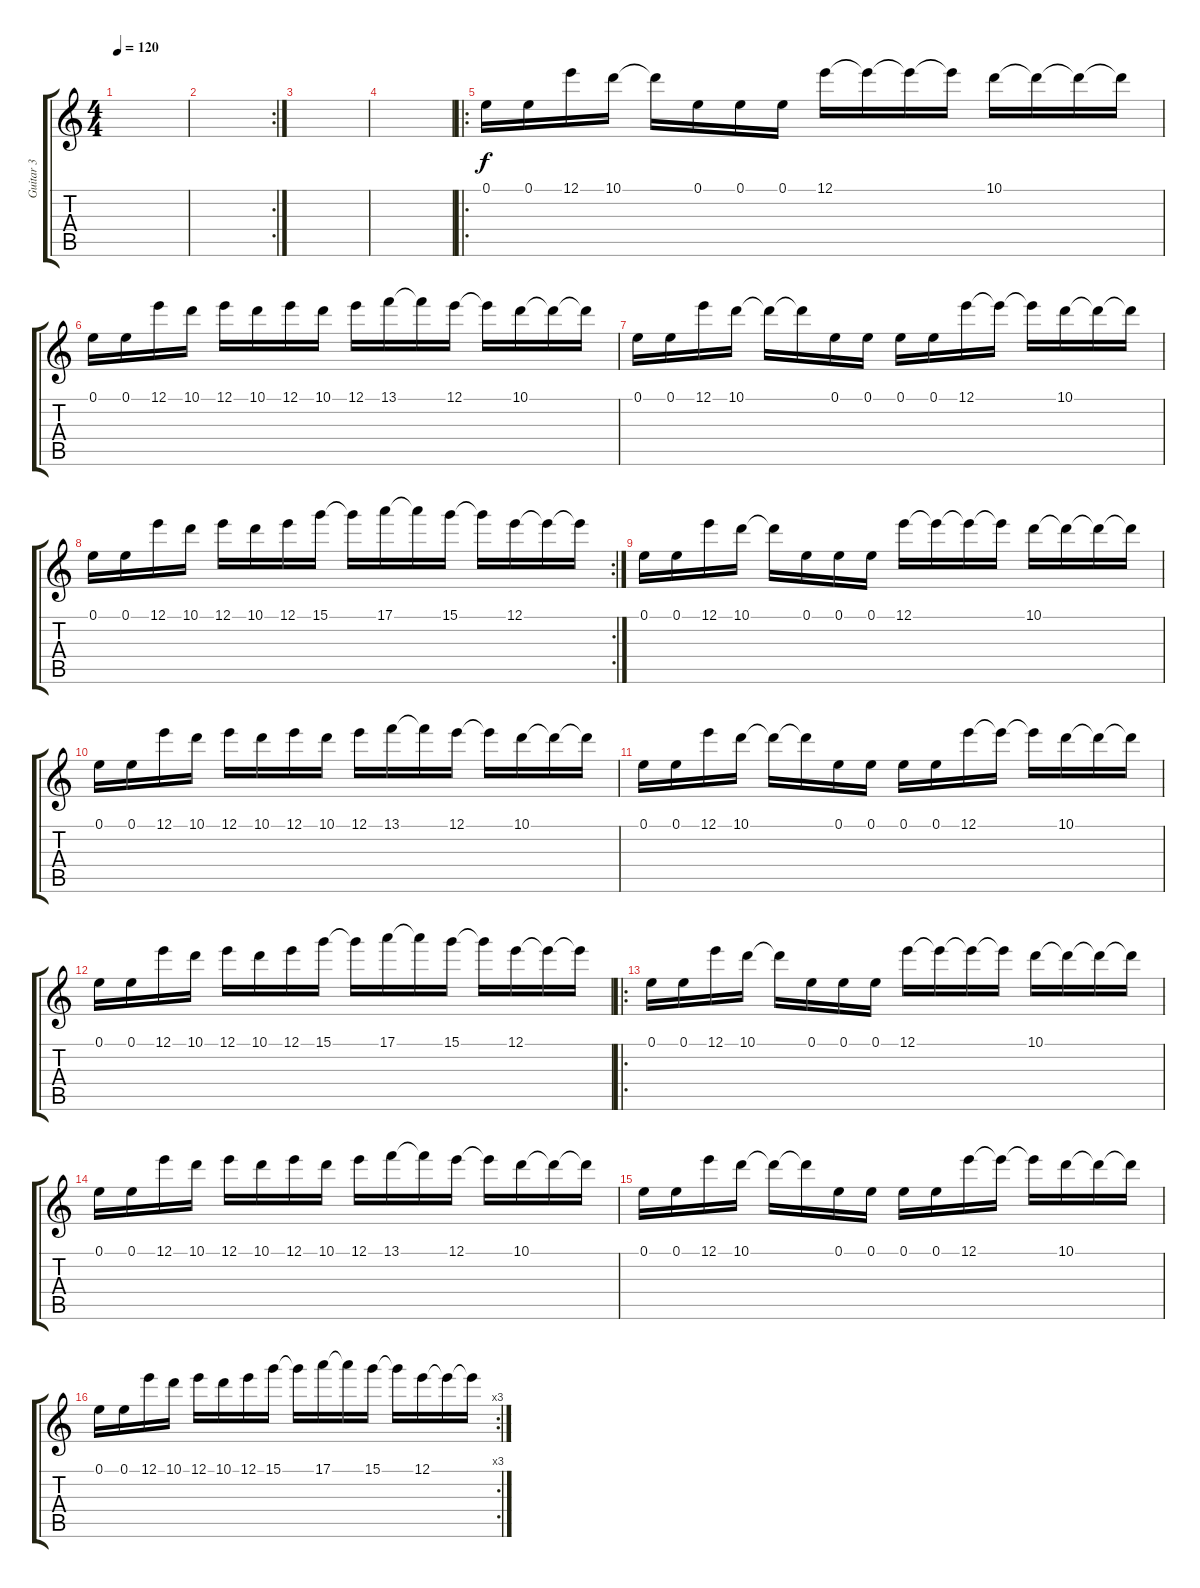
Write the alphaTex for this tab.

\track ("Guitar 3" "Guitar 3") {instrument distortionguitar}
\staff {score tabs}
\tuning (E4 B3 G3 D3 A2 E2) {hide}
\ts (4 4)
\tempo 120
\clef g2
\ks c
|
\rc 2
|
|
|
\ro
0.1.16{instrument electricguitarjazz} 0.1.16 12.1.16 10.1.16 10.1{t}.16 0.1.16 0.1.16 0.1.16 12.1.16 12.1{t}.16 12.1{t}.16 12.1{t}.16 10.1.16 10.1{t}.16 10.1{t}.16 10.1{t}.16 |
0.1.16{volume 13 instrument electricguitarjazz} 0.1.16 12.1.16 10.1.16 12.1.16 10.1.16 12.1.16 10.1.16 12.1.16 13.1.16 13.1{t}.16 12.1.16 12.1{t}.16 10.1.16 10.1{t}.16 10.1{t}.16 |
0.1.16{instrument electricguitarjazz} 0.1.16 12.1.16 10.1.16 10.1{t}.16 10.1{t}.16 0.1.16 0.1.16 0.1.16 0.1.16 12.1.16 12.1{t}.16 12.1{t}.16 10.1.16 10.1{t}.16 10.1{t}.16 |
\rc 2
0.1.16{volume 13 instrument electricguitarjazz} 0.1.16 12.1.16 10.1.16 12.1.16 10.1.16 12.1.16 15.1.16 15.1{t}.16 17.1.16 17.1{t}.16 15.1.16 15.1{t}.16 12.1.16 12.1{t}.16 12.1{t}.16 |
0.1.16{instrument electricguitarjazz} 0.1.16 12.1.16 10.1.16 10.1{t}.16 0.1.16 0.1.16 0.1.16 12.1.16 12.1{t}.16 12.1{t}.16 12.1{t}.16 10.1.16 10.1{t}.16 10.1{t}.16 10.1{t}.16 |
0.1.16{volume 13 instrument electricguitarjazz} 0.1.16 12.1.16 10.1.16 12.1.16 10.1.16 12.1.16 10.1.16 12.1.16 13.1.16 13.1{t}.16 12.1.16 12.1{t}.16 10.1.16 10.1{t}.16 10.1{t}.16 |
0.1.16{instrument electricguitarjazz} 0.1.16 12.1.16 10.1.16 10.1{t}.16 10.1{t}.16 0.1.16 0.1.16 0.1.16 0.1.16 12.1.16 12.1{t}.16 12.1{t}.16 10.1.16 10.1{t}.16 10.1{t}.16 |
0.1.16{volume 13 instrument electricguitarjazz} 0.1.16 12.1.16 10.1.16 12.1.16 10.1.16 12.1.16 15.1.16 15.1{t}.16 17.1.16 17.1{t}.16 15.1.16 15.1{t}.16 12.1.16 12.1{t}.16 12.1{t}.16 |
\ro
0.1.16{instrument electricguitarjazz} 0.1.16 12.1.16 10.1.16 10.1{t}.16 0.1.16 0.1.16 0.1.16 12.1.16 12.1{t}.16 12.1{t}.16 12.1{t}.16 10.1.16 10.1{t}.16 10.1{t}.16 10.1{t}.16 |
0.1.16{volume 13 instrument electricguitarjazz} 0.1.16 12.1.16 10.1.16 12.1.16 10.1.16 12.1.16 10.1.16 12.1.16 13.1.16 13.1{t}.16 12.1.16 12.1{t}.16 10.1.16 10.1{t}.16 10.1{t}.16 |
0.1.16{instrument electricguitarjazz} 0.1.16 12.1.16 10.1.16 10.1{t}.16 10.1{t}.16 0.1.16 0.1.16 0.1.16 0.1.16 12.1.16 12.1{t}.16 12.1{t}.16 10.1.16 10.1{t}.16 10.1{t}.16 |
\rc 3
0.1.16{volume 13 instrument electricguitarjazz} 0.1.16 12.1.16 10.1.16 12.1.16 10.1.16 12.1.16 15.1.16 15.1{t}.16 17.1.16 17.1{t}.16 15.1.16 15.1{t}.16 12.1.16 12.1{t}.16 12.1{t}.16
